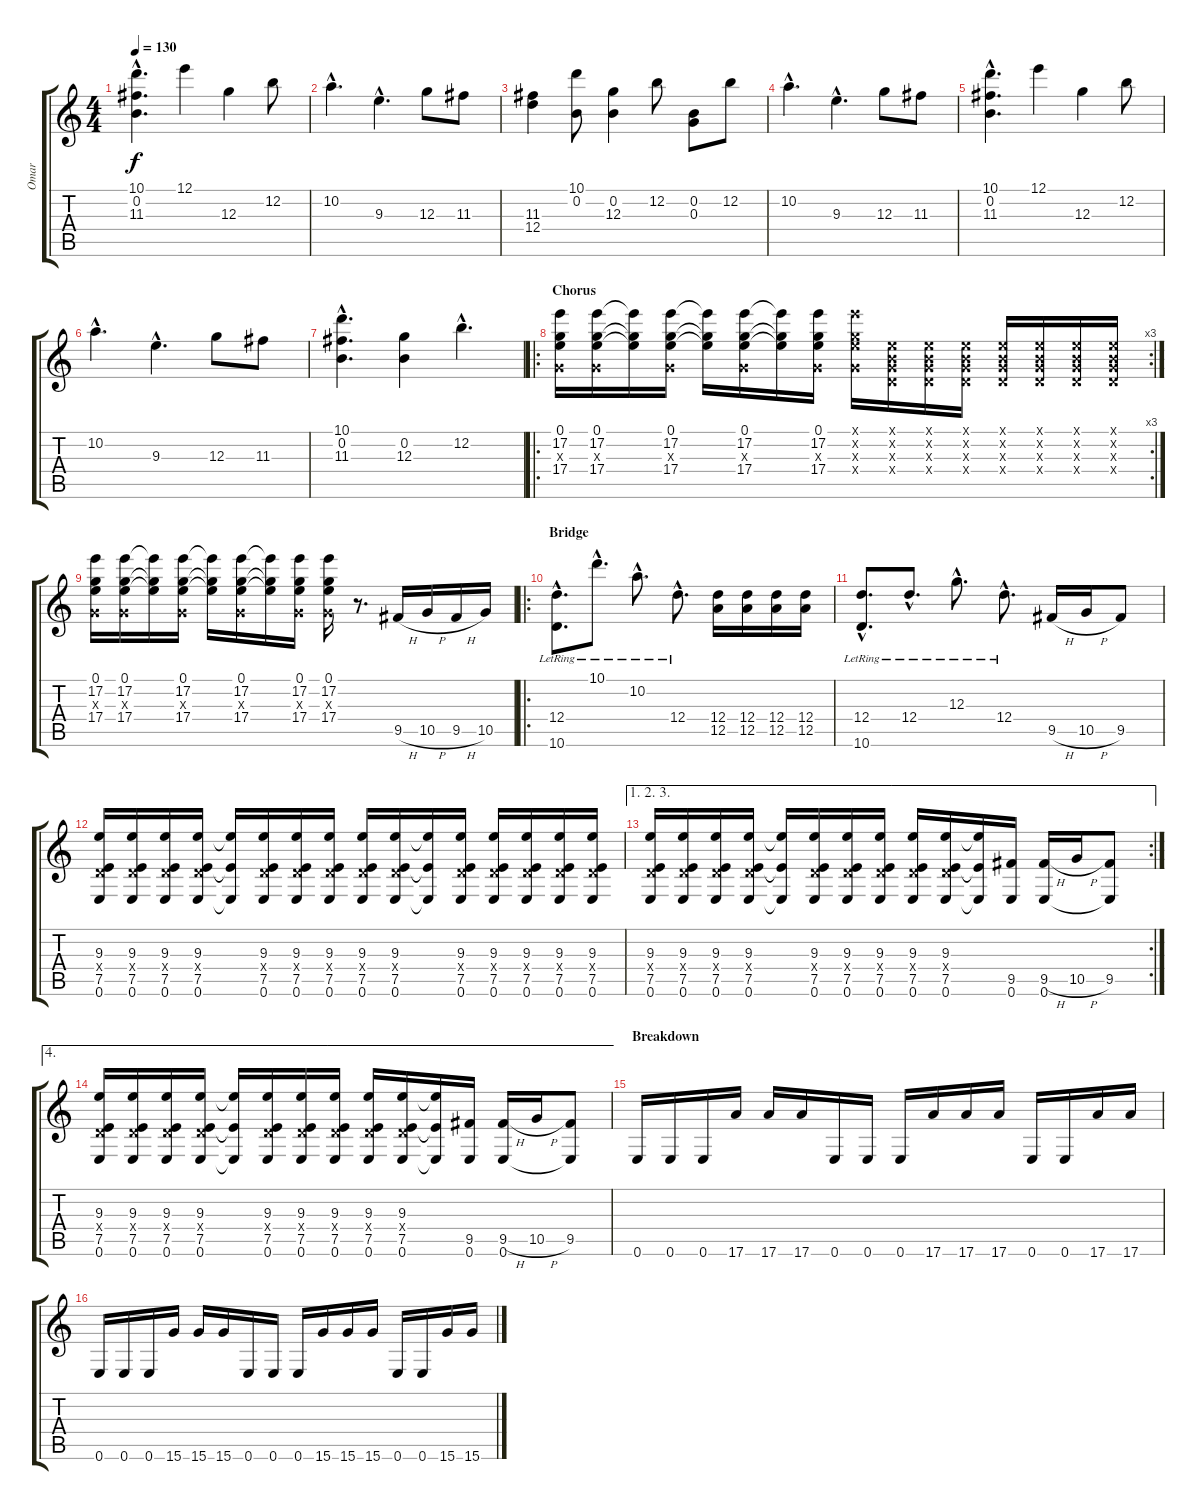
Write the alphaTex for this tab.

\track ("Omar" "Omar") {instrument distortionguitar}
\staff {score tabs}
\tuning (E4 B3 G3 D3 A2 E2) {hide}
\ts (4 4)
\tempo 130
\clef g2
\ks c
(10.1{hac} 0.2{hac} 11.3{hac}).4{d dy f} 12.1.4 12.3.4 12.2.8 |
10.2{hac}.4{d} 9.3{hac}.4{d} 12.3.8 11.3.8 |
(11.3 12.4).4 (10.1 0.2).8 (0.2 12.3).4 12.2.8 (0.2 0.3).8 12.2.8 |
10.2{hac}.4{d} 9.3{hac}.4{d} 12.3.8 11.3.8 |
(10.1{hac} 0.2{hac} 11.3{hac}).4{d} 12.1.4 12.3.4 12.2.8 |
10.2{hac}.4{d} 9.3{hac}.4{d} 12.3.8 11.3.8 |
(10.1{hac} 0.2{hac} 11.3{hac}).4{d} (0.2 12.3).4 12.2{hac}.4{d} |
\ro
\rc 3
\section ("" "Chorus")
(0.1 17.2 0.3{x} 17.4).16 (0.1 17.2 0.3{x} 17.4).16 (0.1{t} 17.2{t} 17.4{t}).16 (0.1 17.2 0.3{x} 17.4).16 (0.1{t} 17.2{t} 17.4{t}).16 (0.1 17.2 0.3{x} 17.4).16 (0.1{t} 17.2{t} 17.4{t}).16 (0.1 17.2 0.3{x} 17.4).16 (0.1{x} 17.2{x} 0.3{x} 17.4{x}).16 (0.1{x} 0.2{x} 0.3{x} 0.4{x}).16 (0.1{x} 0.2{x} 0.3{x} 0.4{x}).16 (0.1{x} 0.2{x} 0.3{x} 0.4{x}).16 (0.1{x} 0.2{x} 0.3{x} 0.4{x}).16 (0.1{x} 0.2{x} 0.3{x} 0.4{x}).16 (0.1{x} 0.2{x} 0.3{x} 0.4{x}).16 (0.1{x} 0.2{x} 0.3{x} 0.4{x}).16 |
(0.1 17.2 0.3{x} 17.4).16 (0.1 17.2 0.3{x} 17.4).16 (0.1{t} 17.2{t} 17.4{t}).16 (0.1 17.2 0.3{x} 17.4).16 (0.1{t} 17.2{t} 17.4{t}).16 (0.1 17.2 0.3{x} 17.4).16 (0.1{t} 17.2{t} 17.4{t}).16 (0.1 17.2 0.3{x} 17.4).16 (0.1 17.2 0.3{x} 17.4).16 r.8{d} 9.5{h}.16 10.5{h}.16 9.5{h}.16 10.5.16 |
\ro
\section ("" "Bridge")
(12.4{hac lr} 10.6{hac lr}).8{d} 10.1{hac lr}.8{d} 10.2{hac lr}.8{d} 12.4{hac lr}.8{d} (12.4 12.5).16 (12.4 12.5).16 (12.4 12.5).16 (12.4 12.5).16 |
(12.4{hac lr} 10.6{hac lr}).8{d} 12.4{hac lr}.8{d} 12.3{hac lr}.8{d} 12.4{hac lr}.8{d} 9.5{h}.16 10.5{h}.16 9.5.8 |
(9.3 0.4{x} 7.5 0.6).16 (9.3 0.4{x} 7.5 0.6).16 (9.3 0.4{x} 7.5 0.6).16 (9.3 0.4{x} 7.5 0.6).16 (9.3{t} 7.5{t} 0.6{t}).16 (9.3 0.4{x} 7.5 0.6).16 (9.3 0.4{x} 7.5 0.6).16 (9.3 0.4{x} 7.5 0.6).16 (9.3 0.4{x} 7.5 0.6).16 (9.3 0.4{x} 7.5 0.6).16 (9.3{t} 7.5{t} 0.6{t}).16 (9.3 0.4{x} 7.5 0.6).16 (9.3 0.4{x} 7.5 0.6).16 (9.3 0.4{x} 7.5 0.6).16 (9.3 0.4{x} 7.5 0.6).16 (9.3 0.4{x} 7.5 0.6).16 |
\ae (1 2 3)
\rc 2
(9.3 0.4{x} 7.5 0.6).16 (9.3 0.4{x} 7.5 0.6).16 (9.3 0.4{x} 7.5 0.6).16 (9.3 0.4{x} 7.5 0.6).16 (9.3{t} 7.5{t} 0.6{t}).16 (9.3 0.4{x} 7.5 0.6).16 (9.3 0.4{x} 7.5 0.6).16 (9.3 0.4{x} 7.5 0.6).16 (9.3 0.4{x} 7.5 0.6).16 (9.3 0.4{x} 7.5 0.6).16 (9.3{t} 7.5{t} 0.6{t}).16 (9.5 0.6).16 (9.5{h} 0.6).16 10.5{h}.16 (9.5 0.6{t}).8 |
\ae 4
(9.3 0.4{x} 7.5 0.6).16 (9.3 0.4{x} 7.5 0.6).16 (9.3 0.4{x} 7.5 0.6).16 (9.3 0.4{x} 7.5 0.6).16 (9.3{t} 7.5{t} 0.6{t}).16 (9.3 0.4{x} 7.5 0.6).16 (9.3 0.4{x} 7.5 0.6).16 (9.3 0.4{x} 7.5 0.6).16 (9.3 0.4{x} 7.5 0.6).16 (9.3 0.4{x} 7.5 0.6).16 (9.3{t} 7.5{t} 0.6{t}).16 (9.5 0.6).16 (9.5{h} 0.6).16 10.5{h}.16 (9.5 0.6{t}).8 |
\section ("" "Breakdown")
0.6.16 0.6.16 0.6.16 17.6.16 17.6.16 17.6.16 0.6.16 0.6.16 0.6.16 17.6.16 17.6.16 17.6.16 0.6.16 0.6.16 17.6.16 17.6.16 |
0.6.16 0.6.16 0.6.16 15.6.16 15.6.16 15.6.16 0.6.16 0.6.16 0.6.16 15.6.16 15.6.16 15.6.16 0.6.16 0.6.16 15.6.16 15.6.16
